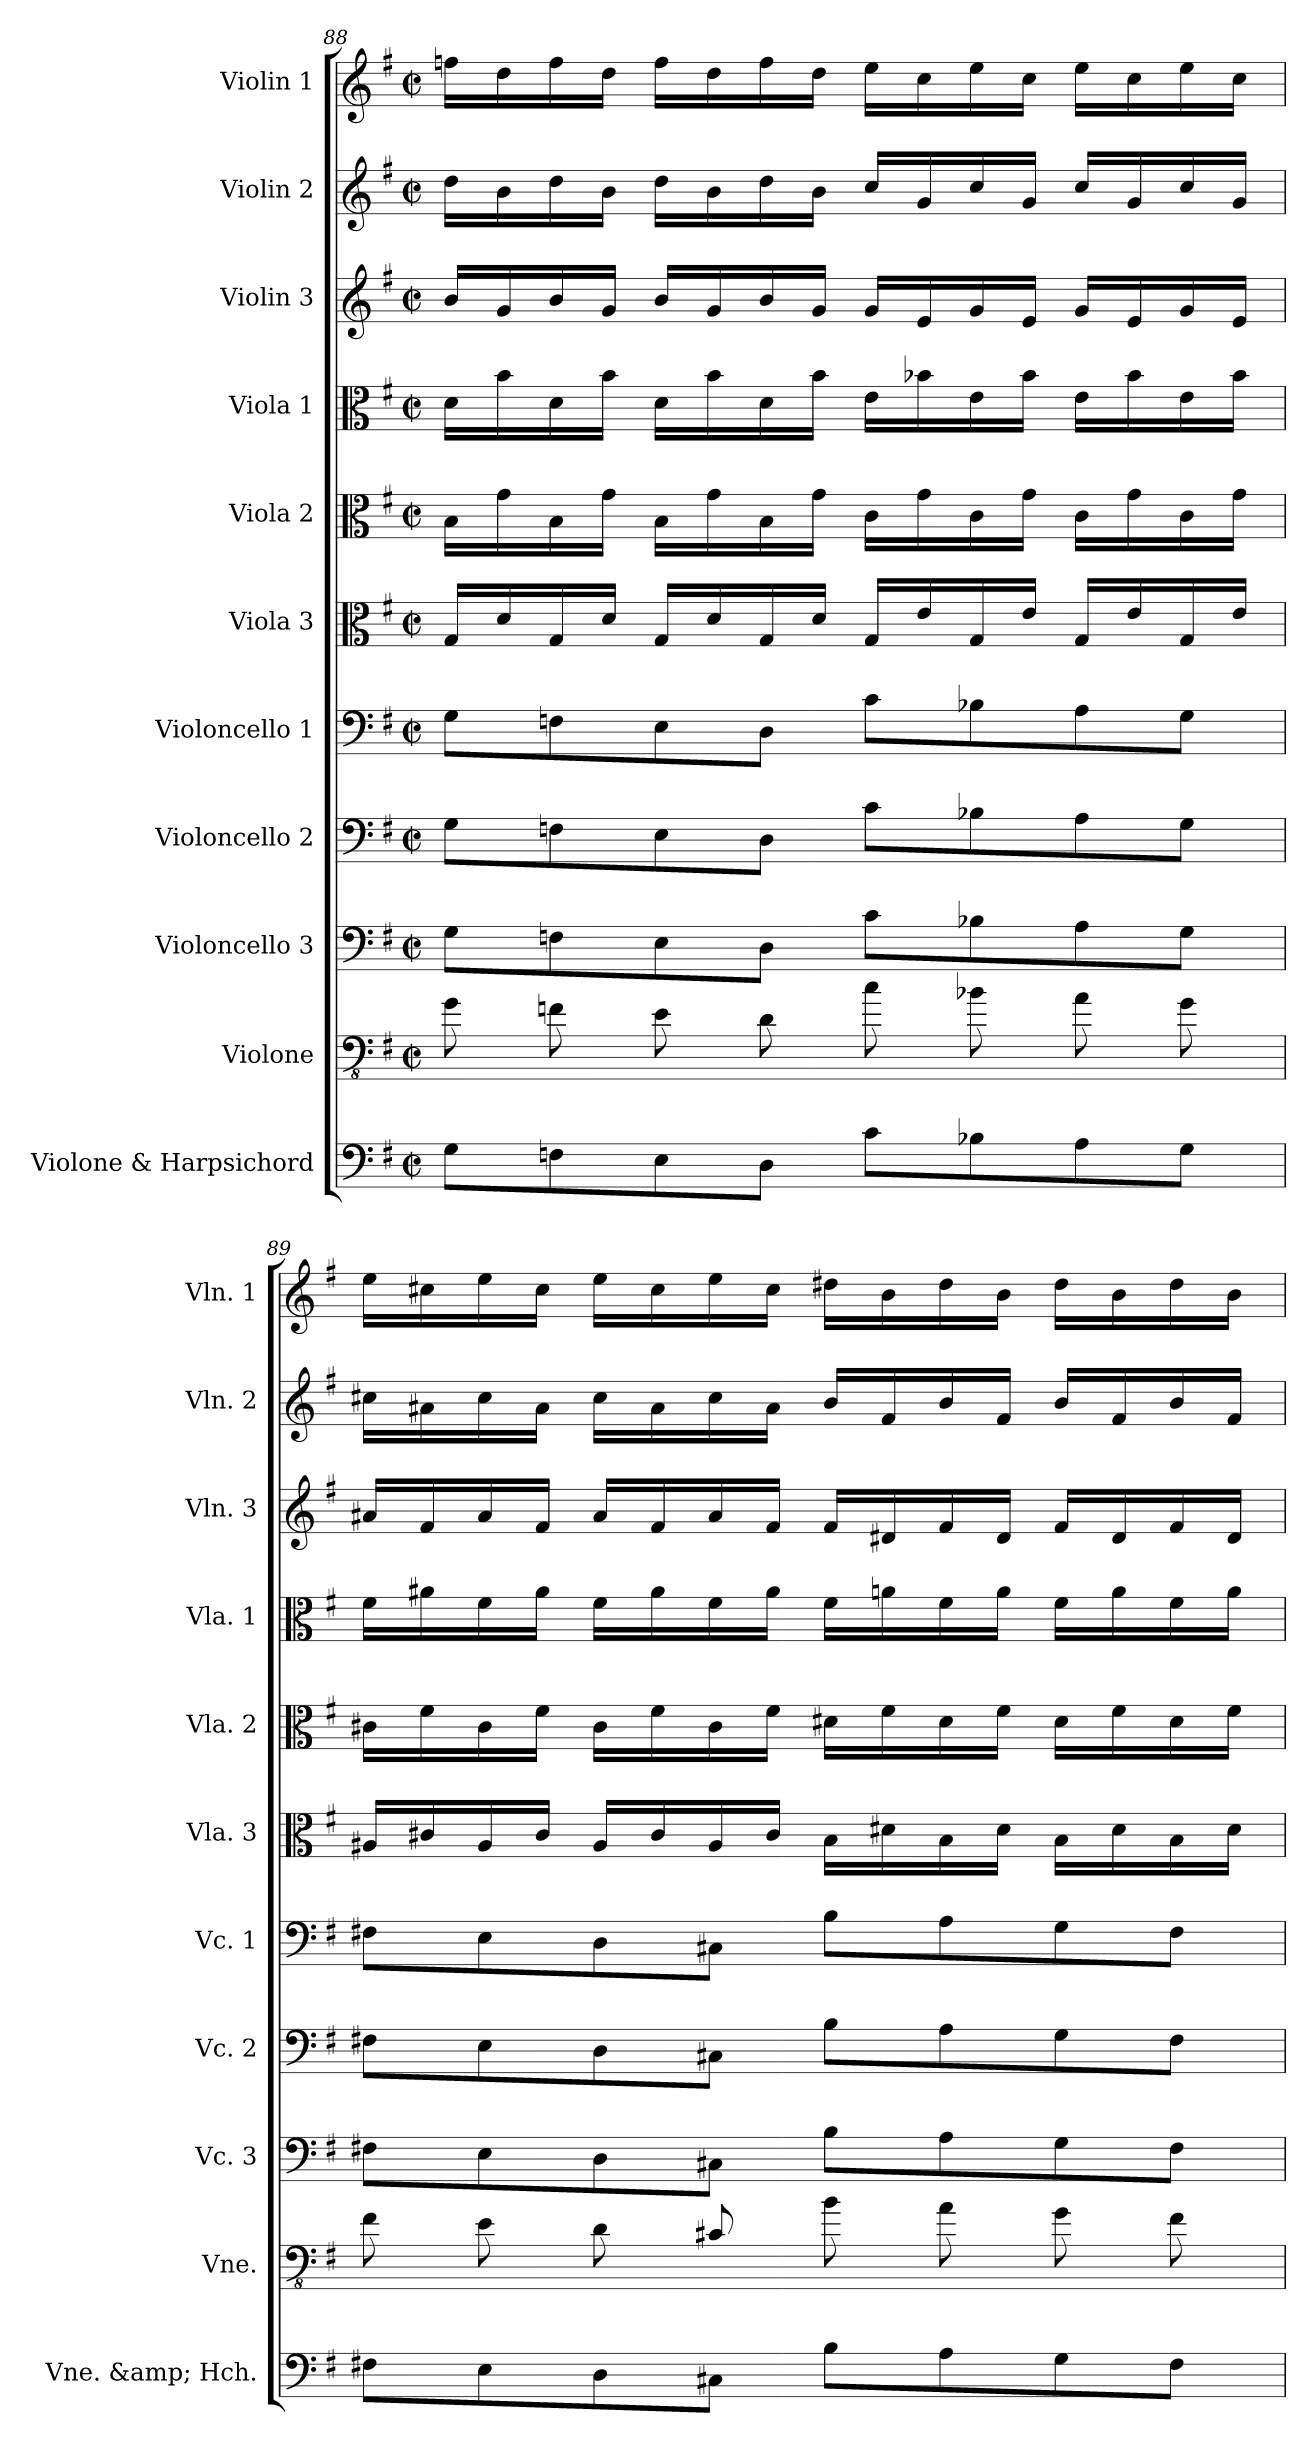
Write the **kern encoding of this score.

**kern	**kern	**kern	**kern	**kern	**kern	**kern	**kern	**kern	**kern	**kern
*part11	*part10	*part9	*part8	*part7	*part6	*part5	*part4	*part3	*part2	*part1
*staff11	*staff10	*staff9	*staff8	*staff7	*staff6	*staff5	*staff4	*staff3	*staff2	*staff1
*I"Violone &amp; Harpsichord	*I"Violone	*I"Violoncello 3	*I"Violoncello 2	*I"Violoncello 1	*I"Viola 3	*I"Viola 2	*I"Viola 1	*I"Violin 3	*I"Violin 2	*I"Violin 1
*I'Vne. &amp; Hch.	*I'Vne.	*I'Vc. 3	*I'Vc. 2	*I'Vc. 1	*I'Vla. 3	*I'Vla. 2	*I'Vla. 1	*I'Vln. 3	*I'Vln. 2	*I'Vln. 1
*clefF4	*clefFv4	*clefF4	*clefF4	*clefF4	*clefC3	*clefC3	*clefC3	*clefG2	*clefG2	*clefG2
*	*ITrd7c12	*	*	*	*	*	*	*	*	*
*k[f#]	*k[f#]	*k[f#]	*k[f#]	*k[f#]	*k[f#]	*k[f#]	*k[f#]	*k[f#]	*k[f#]	*k[f#]
*M4/4	*M4/4	*M4/4	*M4/4	*M4/4	*M4/4	*M4/4	*M4/4	*M4/4	*M4/4	*M4/4
*met(c|)	*met(c|)	*met(c|)	*met(c|)	*met(c|)	*met(c|)	*met(c|)	*met(c|)	*met(c|)	*met(c|)	*met(c|)
=88	=88	=88	=88	=88	=88	=88	=88	=88	=88	=88
8G\L	8GG\	8G\L	8G\L	8G\L	16G/LL	16B\LL	16d\LL	16b/LL	16dd\LL	16ffn\LL
.	.	.	.	.	16d/	16g\	16b\	16g/	16b\	16dd\
8Fn\	8FFn\	8Fn\	8Fn\	8Fn\	16G/	16B\	16d\	16b/	16dd\	16ff\
.	.	.	.	.	16d/JJ	16g\JJ	16b\JJ	16g/JJ	16b\JJ	16dd\JJ
8E\	8EE\	8E\	8E\	8E\	16G/LL	16B\LL	16d\LL	16b/LL	16dd\LL	16ff\LL
.	.	.	.	.	16d/	16g\	16b\	16g/	16b\	16dd\
8D\J	8DD\	8D\J	8D\J	8D\J	16G/	16B\	16d\	16b/	16dd\	16ff\
.	.	.	.	.	16d/JJ	16g\JJ	16b\JJ	16g/JJ	16b\JJ	16dd\JJ
8c\L	8C\	8c\L	8c\L	8c\L	16G/LL	16c\LL	16e\LL	16g/LL	16cc/LL	16ee\LL
.	.	.	.	.	16e/	16g\	16b-X\	16e/	16g/	16cc\
8B-X\	8BB-X\	8B-X\	8B-X\	8B-X\	16G/	16c\	16e\	16g/	16cc/	16ee\
.	.	.	.	.	16e/JJ	16g\JJ	16b-\JJ	16e/JJ	16g/JJ	16cc\JJ
8A\	8AA\	8A\	8A\	8A\	16G/LL	16c\LL	16e\LL	16g/LL	16cc/LL	16ee\LL
.	.	.	.	.	16e/	16g\	16b-\	16e/	16g/	16cc\
8G\J	8GG\	8G\J	8G\J	8G\J	16G/	16c\	16e\	16g/	16cc/	16ee\
.	.	.	.	.	16e/JJ	16g\JJ	16b-\JJ	16e/JJ	16g/JJ	16cc\JJ
=89	=89	=89	=89	=89	=89	=89	=89	=89	=89	=89
8F#X\L	8FF#\	8F#X\L	8F#X\L	8F#X\L	16A#X/LL	16c#X\LL	16f#\LL	16a#X/LL	16cc#X\LL	16ee\LL
.	.	.	.	.	16c#X/	16f#\	16a#X\	16f#/	16a#X\	16cc#X\
8E\	8EE\	8E\	8E\	8E\	16A#/	16c#\	16f#\	16a#/	16cc#\	16ee\
.	.	.	.	.	16c#/JJ	16f#\JJ	16a#\JJ	16f#/JJ	16a#\JJ	16cc#\JJ
8D\	8DD\	8D\	8D\	8D\	16A#/LL	16c#\LL	16f#\LL	16a#/LL	16cc#\LL	16ee\LL
.	.	.	.	.	16c#/	16f#\	16a#\	16f#/	16a#\	16cc#\
8C#X\J	8CC#X/	8C#X\J	8C#X\J	8C#X\J	16A#/	16c#\	16f#\	16a#/	16cc#\	16ee\
.	.	.	.	.	16c#/JJ	16f#\JJ	16a#\JJ	16f#/JJ	16a#\JJ	16cc#\JJ
8B\L	8BB\	8B\L	8B\L	8B\L	16B\LL	16d#X\LL	16f#\LL	16f#/LL	16b/LL	16dd#X\LL
.	.	.	.	.	16d#X\	16f#\	16an\	16d#X/	16f#/	16b\
8A\	8AA\	8A\	8A\	8A\	16B\	16d#\	16f#\	16f#/	16b/	16dd#\
.	.	.	.	.	16d#\JJ	16f#\JJ	16a\JJ	16d#/JJ	16f#/JJ	16b\JJ
8G\	8GG\	8G\	8G\	8G\	16B\LL	16d#\LL	16f#\LL	16f#/LL	16b/LL	16dd#\LL
.	.	.	.	.	16d#\	16f#\	16a\	16d#/	16f#/	16b\
8F#\J	8FF#\	8F#\J	8F#\J	8F#\J	16B\	16d#\	16f#\	16f#/	16b/	16dd#\
.	.	.	.	.	16d#\JJ	16f#\JJ	16a\JJ	16d#/JJ	16f#/JJ	16b\JJ
=	=	=	=	=	=	=	=	=	=	=
*-	*-	*-	*-	*-	*-	*-	*-	*-	*-	*-
